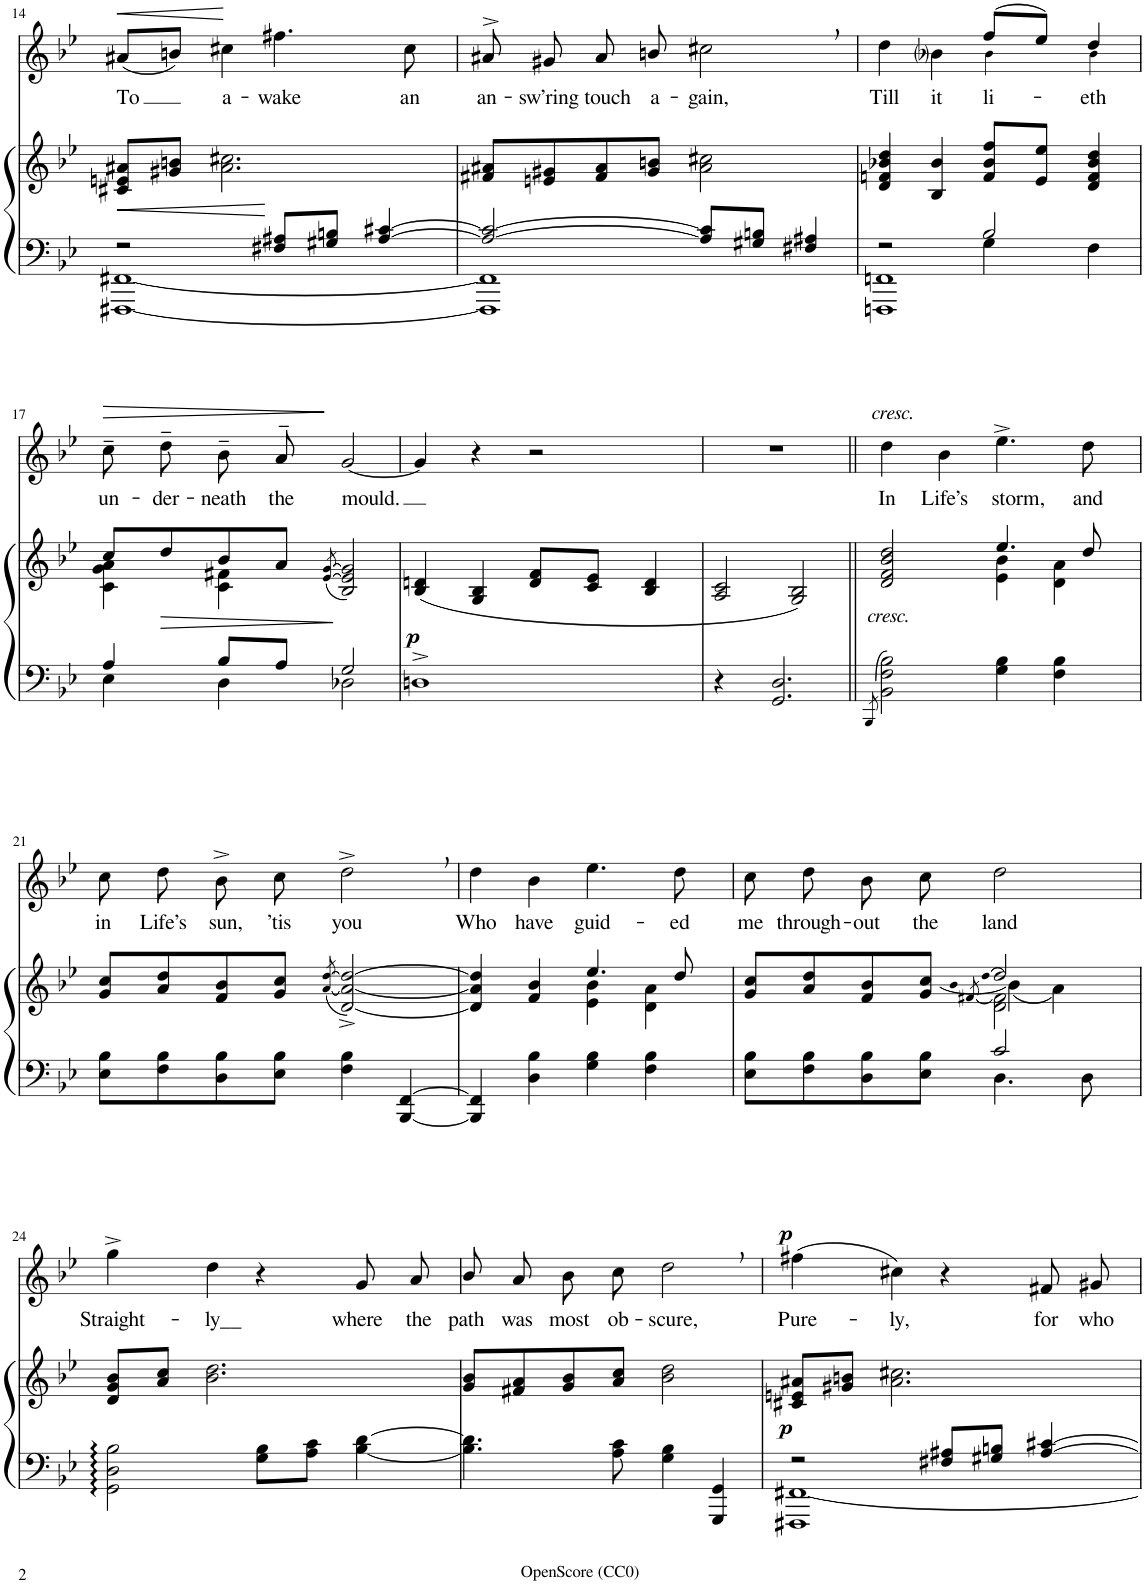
**kern	**kern	**dynam	**kern	**text	**dynam
*part2	*part2	*part2	*part1	*part1	*part1
*staff3	*staff2	*staff2/3	*staff1	*staff1	*staff1
*I"Piano	*	*	*I"Voice	*	*
*I'Pno	*	*	*	*	*
!!LO:PB:g=z
*clefF4	*clefG2	*	*clefG2	*	*
*k[b-e-]	*k[b-e-]	*	*k[b-e-]	*	*
*M4/4	*M4/4	*	*M4/4	*	*
=14	=14	=14	=14	=14	=14
*^	*	*	*	*	*
!	!	!	!LO:HP:b	!	!LO:LY:b	!LO:HP:b
*	*	*^	*	*	*	*
2r	[1FFF#X [1FF#X	8c#X/ 8en/ 8a#X/L	2ryy	<	(8a#X/L	To	<
.	.	8g#X/ 8bn/J	.	.	8bn/J)	.	.
!	!	!	!	!	!	!LO:LY:b	!
.	.	2.a#\ 2.cc#X\	.	.	4cc#X\	a-	.
!	!	!	!	!	!	!LO:LY:b	!
8F#X/ 8A#X/L	.	.	2ryy	[	4.ff#X\	-wake	[
8G#X/ 8Bn/J	.	.	.	.	.	.	.
[4A#/ [4c#X/	.	.	.	.	.	.	.
!	!	!	!	!	!	!LO:LY:b	!
.	.	.	.	.	8cc#\	an	.
*	*	*v	*v	*	*	*	*
=15	=15	=15	=15	=15	=15	=15
!	!	!	!	!	!LO:LY:b	!
2A#/_ 2c#/_	1FFF#] 1FF#]	8f#X/ 8a#X/L	.	8a#X^>/	an-	.
!	!	!	!	!	!LO:LY:b	!
.	.	8en/ 8g#X/	.	8g#X/	-sw’ring	.
!	!	!	!	!	!LO:LY:b	!
.	.	8f#/ 8a#/	.	8a#/	touch	.
!	!	!	!	!	!LO:LY:b	!
.	.	8g#/ 8bn/J	.	8bn/	a-	.
!	!	!	!	!	!LO:LY:b	!
8A#/] 8c#/]L	.	2a#\ 2cc#X\	.	2cc#X,\	-gain,	.
8G#X/ 8Bn/J	.	.	.	.	.	.
4F#X/ 4A#X/	.	.	.	.	.	.
=16	=16	=16	=16	=16	=16	=16
*	*^	*	*	*	*	*
!	!	!	!	!	!	!LO:LY:b	!
*	*	*	*	*	*^	*	*
2r	1FFFn 1FFn	2ryy	4d/ 4fn/ 4b-X/ 4dd/	.	4dd\	2ryy	Till	.
!	!	!	!	!	!	!	!LO:LY:b	!
.	.	.	4B-/ 4b-/	.	4b-i\	.	it	.
!	!	!	!	!	!	!	!LO:LY:b	!
2B-/	.	4G\	8f/ 8b-/ 8ff/L	.	(8ff/L	4b-\	li-	.
.	.	.	8e-/ 8ee-/J	.	8ee-/J)	.	.	.
!	!	!	!	!	!	!	!LO:LY:b	!
.	.	4F\	4d/ 4f/ 4b-/ 4dd/	.	4dd/	4b-\	-eth	.
!!LO:LB:g=z
=17	=17	=17	=17	=17	=17	=17	=17	=17
*	*	*	*^	*	*	*	*	*
!	!	!	!	!	!	!	!	!LO:LY:b	!LO:HP:b
*	*v	*v	*	*	*	*v	*v	*	*
4A/	4E-\	8cc/L	4c\ 4g\ 4a\	.	8cc~\	un-	>
!	!	!	!	!LO:HP:b	!	!LO:LY:b	!
.	.	8dd/	.	>	8dd~\	-der-	.
!	!	!	!	!	!	!LO:LY:b	!
8B-/L	4D\	8b-/	4c\ 4f#X\	.	8b-~\	-neath	.
!	!	!	!	!	!	!LO:LY:b	!
8A/J	.	8a/J	.	.	8a~>/	the	.
.	.	(<[>8qe-/ [8qg/	.	.	.	.	.
!	!	!	!	!	!	!LO:LY:b	!
2G/	2D-X\	2B-/ 2e-/] 2g/])	2ryy	]	[2g/	mould.	]
=18	=18	=18	=18	=18	=18	=18	=18
!	!	!	!	!LO:DY:b	!	!	!
*v	*v	*	*	*	*	*	*
*	*v	*v	*	*	*	*
1Dn^	(4B-/ 4dn/	p	4g/]	.	.
.	4G/ 4B-/	.	4r	.	.
.	8d/ 8f/L	.	2r	.	.
.	8c/ 8e-/J	.	.	.	.
.	4B-/ 4d/	.	.	.	.
=19	=19	=19	=19	=19	=19
4r	2A/ 2c/	.	1r	.	.
2.GG/ 2.D/	.	.	.	.	.
.	2G/ 2B-/)	.	.	.	.
=20||	=20||	=20||	=20||	=20||	=20||
8qBBB-/	.	.	.	.	.
*	*^	*	*	*	*
!	!	!	!	!LO:TX:a:i:t=cresc.	!	!
!	!LO:TX:b:i:t=cresc.	!	!	!	!	!
!	!	!	!	!	!LO:LY:b	!
2BB-\ 2F\ 2B-\	2d/ 2f/ 2b-/ 2dd/	2ryy	.	4dd\	In	.
!	!	!	!	!	!LO:LY:b	!
.	.	.	.	4b-\	Life’s	.
!	!	!	!	!	!LO:LY:b	!
4G\ 4B-\	4.ee-/	4e-\ 4b-\	.	4.ee-^\	storm,	.
4F\ 4B-\	.	4d\ 4a\	.	.	.	.
!	!	!	!	!	!LO:LY:b	!
.	8dd/	.	.	8dd\	and	.
*	*v	*v	*	*	*	*
!!LO:LB:g=z
=21	=21	=21	=21	=21	=21
!	!	!	!	!LO:LY:b	!
8E-\ 8B-\L	8g/ 8cc/L	.	8cc\	in	.
!	!	!	!	!LO:LY:b	!
8F\ 8B-\	8a/ 8dd/	.	8dd\	Life’s	.
!	!	!	!	!LO:LY:b	!
8D\ 8B-\	8f/ 8b-/	.	8b-^\	sun,	.
!	!	!	!	!LO:LY:b	!
8E-\ 8B-\J	8g/ 8cc/J	.	8cc\	’tis	.
.	(<[8qa/ [8qdd/	.	.	.	.
!	!	!	!	!LO:LY:b	!
4F\ 4B-\	[2d/^ 2a/_^ 2dd/_^)	.	2dd^,\	you	.
[4BBB-/ [4FF/	.	.	.	.	.
=22	=22	=22	=22	=22	=22
*	*^	*	*	*	*
!	!	!	!	!	!LO:LY:b	!
4BBB-/] 4FF/]	4d/] 4a/] 4dd/]	2ryy	.	4dd\	Who	.
!	!	!	!	!	!LO:LY:b	!
4D\ 4B-\	4f/ 4b-/	.	.	4b-\	have	.
!	!	!	!	!	!LO:LY:b	!
4G\ 4B-\	4.ee-/	4e-\ 4b-\	.	4.ee-\	guid-	.
4F\ 4B-\	.	4d\ 4a\	.	.	.	.
!	!	!	!	!	!LO:LY:b	!
.	8dd/	.	.	8dd\	-ed	.
=23	=23	=23	=23	=23	=23	=23
*^	*	*^	*	*	*	*
!	!	!	!	!	!	!	!LO:LY:b	!
8E-\ 8B-\L	2ryy	8g/ 8cc/L	2ryy	2ryy	.	8cc\	me	.
!	!	!	!	!	!	!	!LO:LY:b	!
8F\ 8B-\	.	8a/ 8dd/	.	.	.	8dd\	through-	.
!	!	!	!	!	!	!	!LO:LY:b	!
8D\ 8B-\	.	8f/ 8b-/	.	.	.	8b-\	-out	.
!	!	!	!	!	!	!	!LO:LY:b	!
8E-\ 8B-\J	.	8g/ 8cc/J	.	.	.	8cc\	the	.
.	.	[qdd	[<8qf#X/	[<qb-	.	.	.	.
!	!	!	!	!	!	!	!LO:LY:b	!
2c/	4.D\	2dd/]	2d\ 2f#\]	(4b-\]	.	2dd\	land	.
.	.	.	.	4a\)	.	.	.	.
.	8D\	.	.	.	.	.	.	.
*	*	*v	*v	*v	*	*	*	*
!!LO:LB:g=z
=24	=24	=24	=24	=24	=24	=24
!	!	!	!	!	!LO:LY:b	!
*v	*v	*	*	*	*	*
2GG\ 2D\ 2B-\	8d/ 8g/ 8b-/L	.	4gg^\	Straight-	.
.	8a/ 8cc/J	.	.	.	.
!	!	!	!	!LO:LY:b	!
.	2.b-\ 2.dd\	.	4dd\	-ly__	.
8G\ 8B-\L	.	.	4r	.	.
8A\ 8c\J	.	.	.	.	.
!	!	!	!	!LO:LY:b	!
[4B-\ [4d\	.	.	8g/	where	.
!	!	!	!	!LO:LY:b	!
.	.	.	8a/	the	.
=25	=25	=25	=25	=25	=25
!	!	!	!	!LO:LY:b	!
4.B-\] 4.d\]	8g/ 8b-/L	.	8b-/	path	.
!	!	!	!	!LO:LY:b	!
.	8f#X/ 8a/	.	8a/	was	.
!	!	!	!	!LO:LY:b	!
.	8g/ 8b-/	.	8b-\	most	.
!	!	!	!	!LO:LY:b	!
8A\ 8c\	8a/ 8cc/J	.	8cc\	ob-	.
!	!	!	!	!LO:LY:b	!
4G\ 4B-\	2b-\ 2dd\	.	2dd,\	-scure,	.
4GGG/ 4GG/	.	.	.	.	.
=26	=26	=26	=26	=26	=26
*^	*	*	*	*	*
!	!	!	!LO:DY:b	!	!LO:LY:b	!LO:DY:a
2r	1FFF#X [1FF#X	8c#X/ 8en/ 8a#X/L	p	(4ff#X\	Pure-	p
.	.	8g#X/ 8bn/J	.	.	.	.
!	!	!	!	!	!LO:LY:b	!
.	.	2.a#\ 2.cc#X\	.	4cc#X\)	-ly,	.
8F#X/ 8A#X/L	.	.	.	4r	.	.
8G#X/ 8Bn/J	.	.	.	.	.	.
!	!	!	!	!	!LO:LY:b	!
[4A#/ [4c#X/	.	.	.	8f#X/	for	.
!	!	!	!	!	!LO:LY:b	!
.	.	.	.	8g#X/	who	.
*v	*v	*	*	*	*	*
=	=	=	=	=	=
*-	*-	*-	*-	*-	*-
